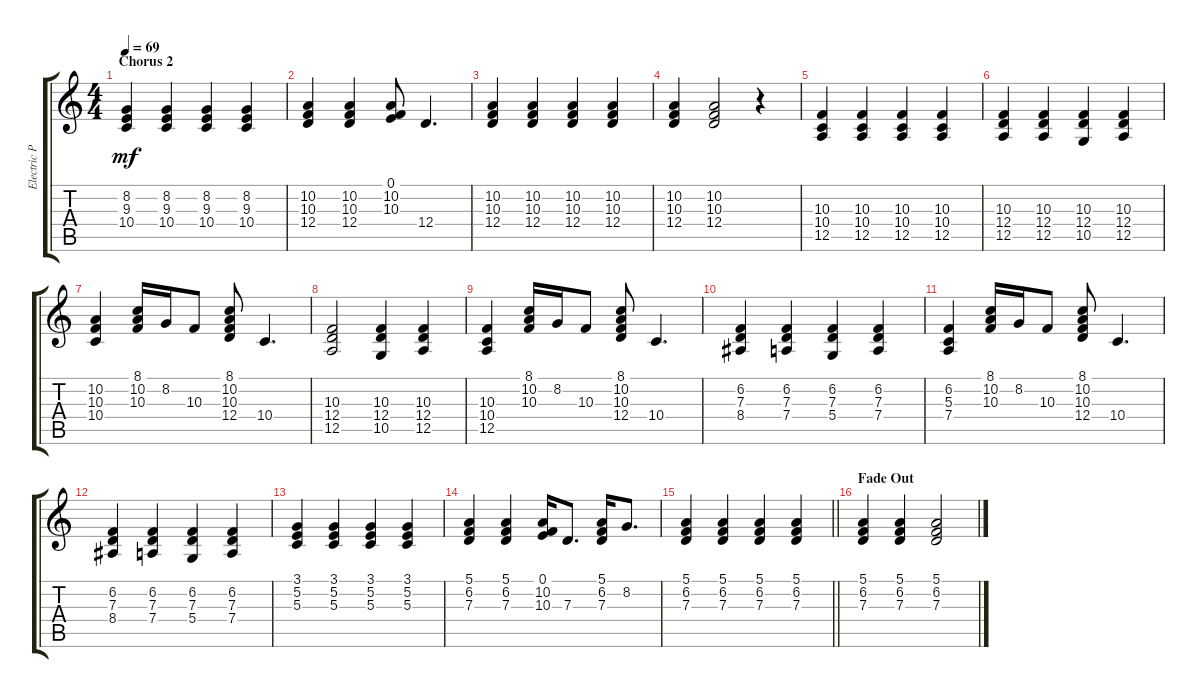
\track ("Electric Piano (Mick)" "Electric P") {instrument electricpiano1}
\staff {score tabs}
\tuning (E4 B3 G3 D3 A2 E2) {hide}
\ts (4 4)
\section ("" "Chorus 2")
\tempo 69
\clef g2
\ks c
(8.2 9.3 10.4).4{dy mf} (8.2 9.3 10.4).4 (8.2 9.3 10.4).4 (8.2 9.3 10.4).4 |
(10.2 10.3 12.4).4 (10.2 10.3 12.4).4 (0.1 10.2 10.3).8 12.4.4{d} |
(10.2 10.3 12.4).4 (10.2 10.3 12.4).4 (10.2 10.3 12.4).4 (10.2 10.3 12.4).4 |
(10.2 10.3 12.4).4 (10.2 10.3 12.4).2 r.4 |
(10.3 10.4 12.5).4 (10.3 10.4 12.5).4 (10.3 10.4 12.5).4 (10.3 10.4 12.5).4 |
(10.3 12.4 12.5).4 (10.3 12.4 12.5).4 (10.3 12.4 10.5).4 (10.3 12.4 12.5).4 |
(10.2 10.3 10.4).4 (8.1 10.2 10.3).16 8.2.16 10.3.8 (8.1 10.2 10.3 12.4).8 10.4.4{d} |
(10.3 12.4 12.5).2 (10.3 12.4 10.5).4 (10.3 12.4 12.5).4 |
(10.3 10.4 12.5).4 (8.1 10.2 10.3).16 8.2.16 10.3.8 (8.1 10.2 10.3 12.4).8 10.4.4{d} |
(6.2 7.3 8.4).4 (6.2 7.3 7.4).4 (6.2 7.3 5.4).4 (6.2 7.3 7.4).4 |
(6.2 5.3 7.4).4 (8.1 10.2 10.3).16 8.2.16 10.3.8 (8.1 10.2 10.3 12.4).8 10.4.4{d} |
(6.2 7.3 8.4).4 (6.2 7.3 7.4).4 (6.2 7.3 5.4).4 (6.2 7.3 7.4).4 |
(3.1 5.2 5.3).4 (3.1 5.2 5.3).4 (3.1 5.2 5.3).4 (3.1 5.2 5.3).4 |
(5.1 6.2 7.3).4 (5.1 6.2 7.3).4 (0.1 10.2 10.3).16 7.3.8{d} (5.1 6.2 7.3).16 8.2.8{d} |
\barLineRight lightlight
(5.1 6.2 7.3).4 (5.1 6.2 7.3).4 (5.1 6.2 7.3).4 (5.1 6.2 7.3).4 |
\section ("" "Fade Out")
(5.1 6.2 7.3).4 (5.1 6.2 7.3).4 (5.1 6.2 7.3).2
